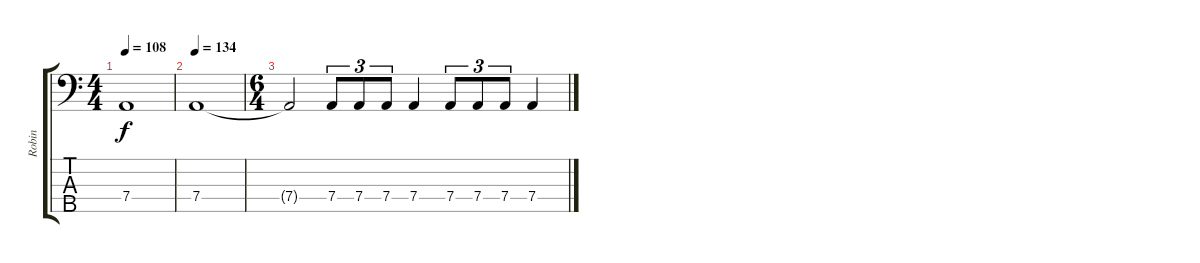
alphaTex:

\track ("Robin" "Robin") {instrument electricbassfinger}
\staff {score tabs}
\tuning (F2 C2 G1 D1 A0) {hide}
\ts (4 4)
\tempo 108
\clef f4
\ks c
7.4{t}.1{dy f} |
\tempo 134
7.4.1 |
\ts (6 4)
7.4{t}.2 7.4.8{tu (3 2)} 7.4.8{tu (3 2)} 7.4.8{tu (3 2)} 7.4.4 7.4.8{tu (3 2)} 7.4.8{tu (3 2)} 7.4.8{tu (3 2)} 7.4.4
